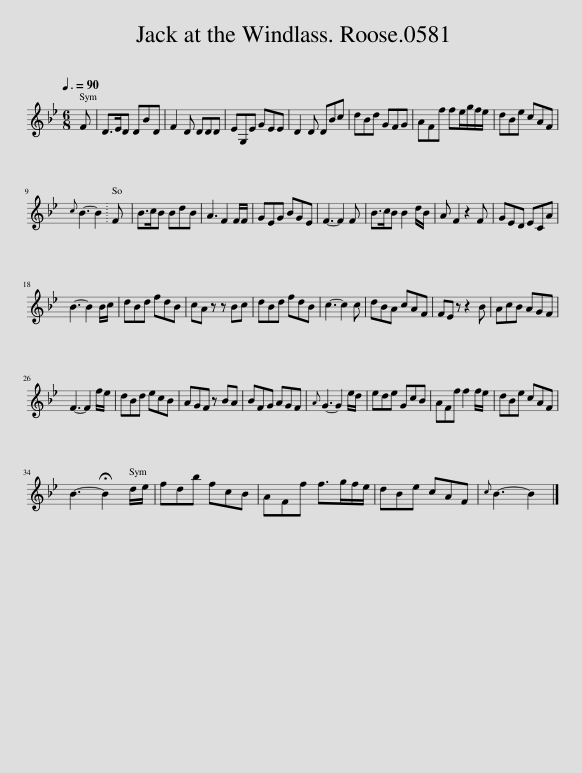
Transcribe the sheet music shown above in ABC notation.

X:1
L:1/8
Q:3/8=90
M:6/8
I:linebreak $
K:Bb
V:1 treble
V:1
 F | D>ED DBD | F2 D DDD | EG,E GEE | D2 D DBc | %5
 dBd GFG | AFf fe/g/f/e/ | dBe cAF |${c} B3- B2 | F | %10
 B>cB BdB | A3 F2 F/F/ | GEG BGE | F3- F2 F | B>cB B2 d/B/ | %15
 A F2 z2 F | GED ECA |$ B3- B2 B/c/ | dBd fdB | cA z z Bc | %20
 dBd fdB | c3- c2 c | dBA cAF | FE z z2 B | AcB AGF |$ %25
 F3- F2 f/e/ | dBd ecB | AGF z BA | BFG AGF |{A} G3- G2 e/d/ | %30
 ede GcB | AFf f2 f/e/ | dBe cAF |$ B3- !fermata!B2 d/e/ | fdb fcB | %35
 AFf f>gf/e/ | dBe cAF |{c} B3- B2 |] %38
